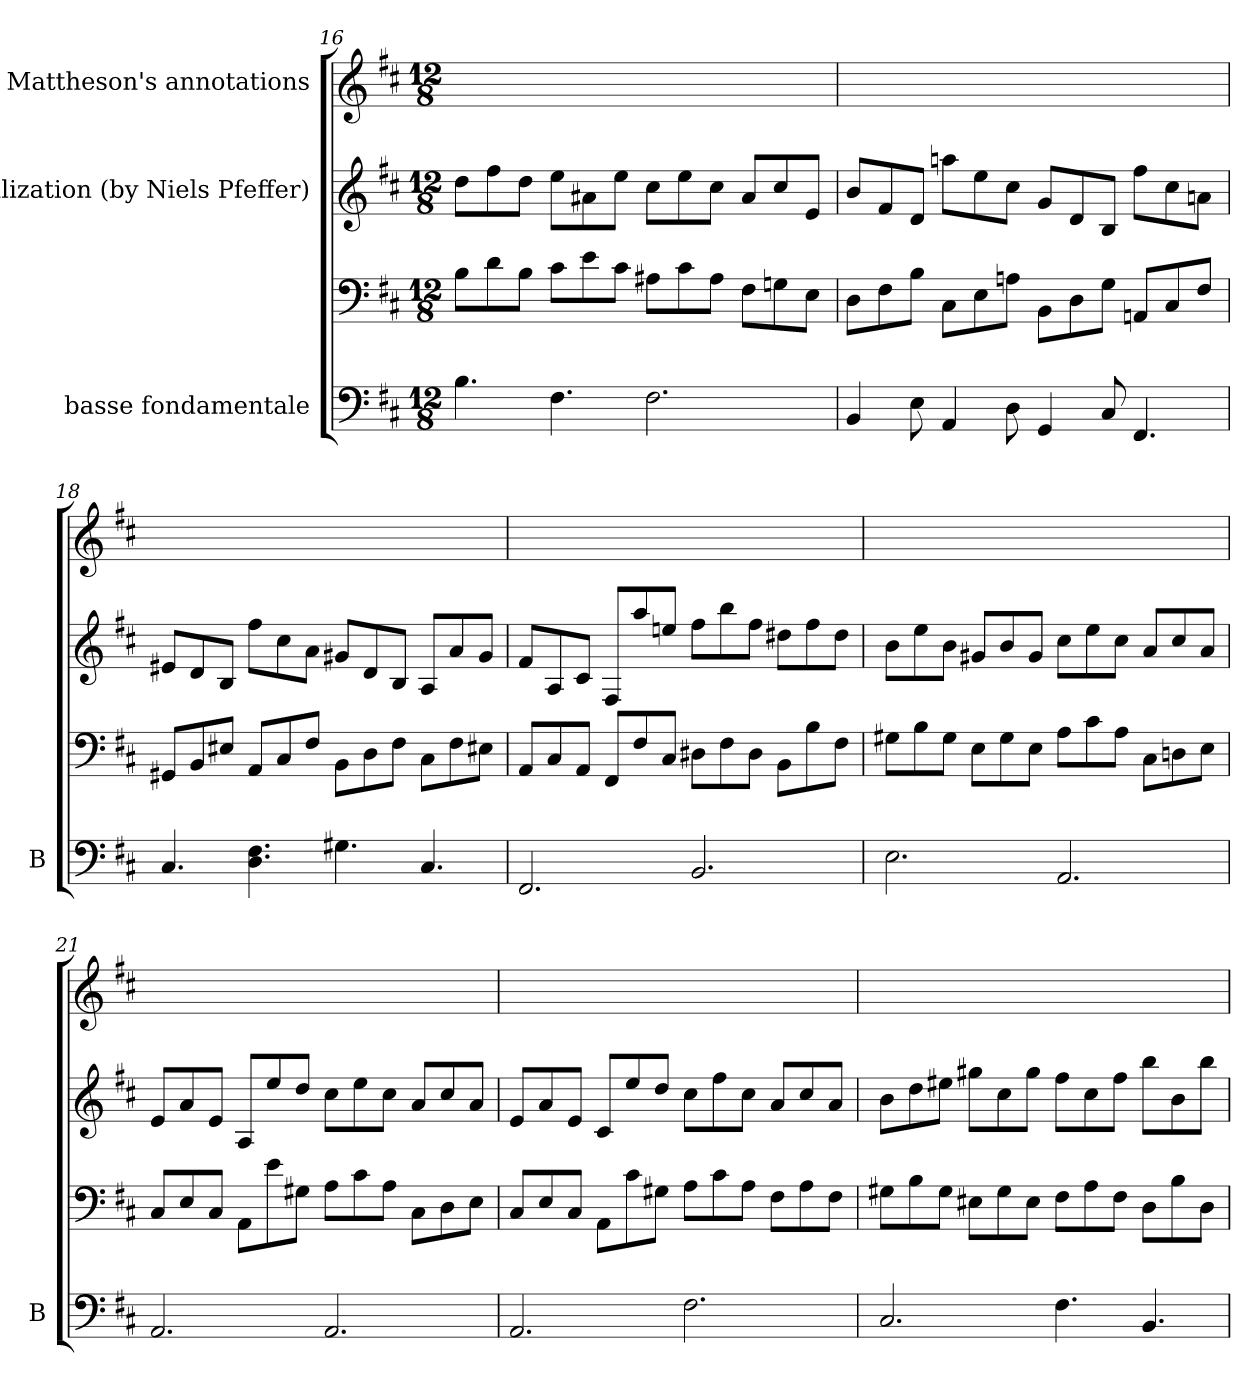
**kern	**kern	**kern	**kern
*part4	*part3	*part2	*part1
*staff4	*staff3	*staff2	*staff1
*I"basse fondamentale	*	*I"realization (by Niels Pfeffer)	*I"Mattheson's annotations
*I'B	*	*	*
*clefF4	*clefF4	*clefG2	*clefG2
*k[f#c#]	*k[f#c#]	*k[f#c#]	*k[f#c#]
*D:	*D:	*D:	*D:
*M12/8	*M12/8	*M12/8	*M12/8
=16	=16	=16	=16
4.B\	8Bi\L	8dd\L	1ryy
.	8di\	8ff#\	.
.	8Bi\J	8dd\J	.
4.F#\	8c#i\L	8ee\L	.
.	8ei\	8a#X\	.
.	8c#i\J	8ee\J	.
2.F#\	8A#Xi\L	8cc#\L	.
.	8c#i\	8ee\	.
.	8A#i\J	8cc#\J	2ryy
.	8F#i\L	8a#/L	.
.	8Gni\	8cc#/	.
.	8Ei\J	8e/J	.
=17	=17	=17	=17
4BB/	8Di\L	8b/L	1ryy
.	8F#i\	8f#/	.
8E\	8Bi\J	8d/J	.
4AA/	8C#i\L	8aan\L	.
.	8Ei\	8ee\	.
8D\	8Ani\J	8cc#\J	.
4GG/	8BBi\L	8g/L	.
.	8Di\	8d/	.
8C#/	8Gi\J	8B/J	2ryy
4.FF#/	8AAni/L	8ff#\L	.
.	8C#i/	8cc#\	.
.	8F#i/J	8an\J	.
=18	=18	=18	=18
4.C#/	8GG#Xi/L	8e#X/L	1ryy
.	8BBi/	8d/	.
.	8E#Xi/J	8B/J	.
4.D\ 4.F#\	8AAi/L	8ff#\L	.
.	8C#i/	8cc#\	.
.	8F#i/J	8a\J	.
4.G#X\	8BBi\L	8g#X/L	.
.	8Di\	8d/	.
.	8F#i\J	8B/J	2ryy
4.C#/	8C#i\L	8A/L	.
.	8F#i\	8a/	.
.	8E#Xi\J	8g#/J	.
=19	=19	=19	=19
2.FF#/	8AAi/L	8f#/L	1ryy
.	8C#i/	8A/	.
.	8AAi/J	8c#/J	.
.	8FF#i/L	8F#/L	.
.	8F#i/	8aa/	.
.	8C#i/J	8een/J	.
2.BB/	8D#Xi\L	8ff#\L	.
.	8F#i\	8bb\	.
.	8D#i\J	8ff#\J	2ryy
.	8BBi\L	8dd#X\L	.
.	8Bi\	8ff#\	.
.	8F#i\J	8dd#\J	.
=20	=20	=20	=20
2.E\	8G#Xi\L	8b\L	1ryy
.	8Bi\	8ee\	.
.	8G#i\J	8b\J	.
.	8Ei\L	8g#X/L	.
.	8G#i\	8b/	.
.	8Ei\J	8g#/J	.
2.AA/	8Ai\L	8cc#\L	.
.	8c#i\	8ee\	.
.	8Ai\J	8cc#\J	2ryy
.	8C#i\L	8a/L	.
.	8Dni\	8cc#/	.
.	8Ei\J	8a/J	.
=21	=21	=21	=21
2.AA/	8C#i/L	8e/L	1ryy
.	8Ei/	8a/	.
.	8C#i/J	8e/J	.
.	8AAi\L	8A/L	.
.	8ei\	8ee/	.
.	8G#Xi\J	8dd/J	.
2.AA/	8Ai\L	8cc#\L	.
.	8c#i\	8ee\	.
.	8Ai\J	8cc#\J	2ryy
.	8C#i\L	8a/L	.
.	8Di\	8cc#/	.
.	8Ei\J	8a/J	.
=22	=22	=22	=22
2.AA/	8C#i/L	8e/L	1ryy
.	8Ei/	8a/	.
.	8C#i/J	8e/J	.
.	8AAi\L	8c#/L	.
.	8c#i\	8ee/	.
.	8G#Xi\J	8dd/J	.
2.F#\	8Ai\L	8cc#\L	.
.	8c#i\	8ff#\	.
.	8Ai\J	8cc#\J	2ryy
.	8F#i\L	8a/L	.
.	8Ai\	8cc#/	.
.	8F#i\J	8a/J	.
=23	=23	=23	=23
2.C#/	8G#Xi\L	8b\L	1ryy
.	8Bi\	8dd\	.
.	8G#i\J	8ee#X\J	.
.	8E#Xi\L	8gg#X\L	.
.	8G#i\	8cc#\	.
.	8E#i\J	8gg#\J	.
4.F#\	8F#i\L	8ff#\L	.
.	8Ai\	8cc#\	.
.	8F#i\J	8ff#\J	2ryy
4.BB/	8Di\L	8bb\L	.
.	8Bi\	8b\	.
.	8Di\J	8bb\J	.
=	=	=	=
*-	*-	*-	*-
